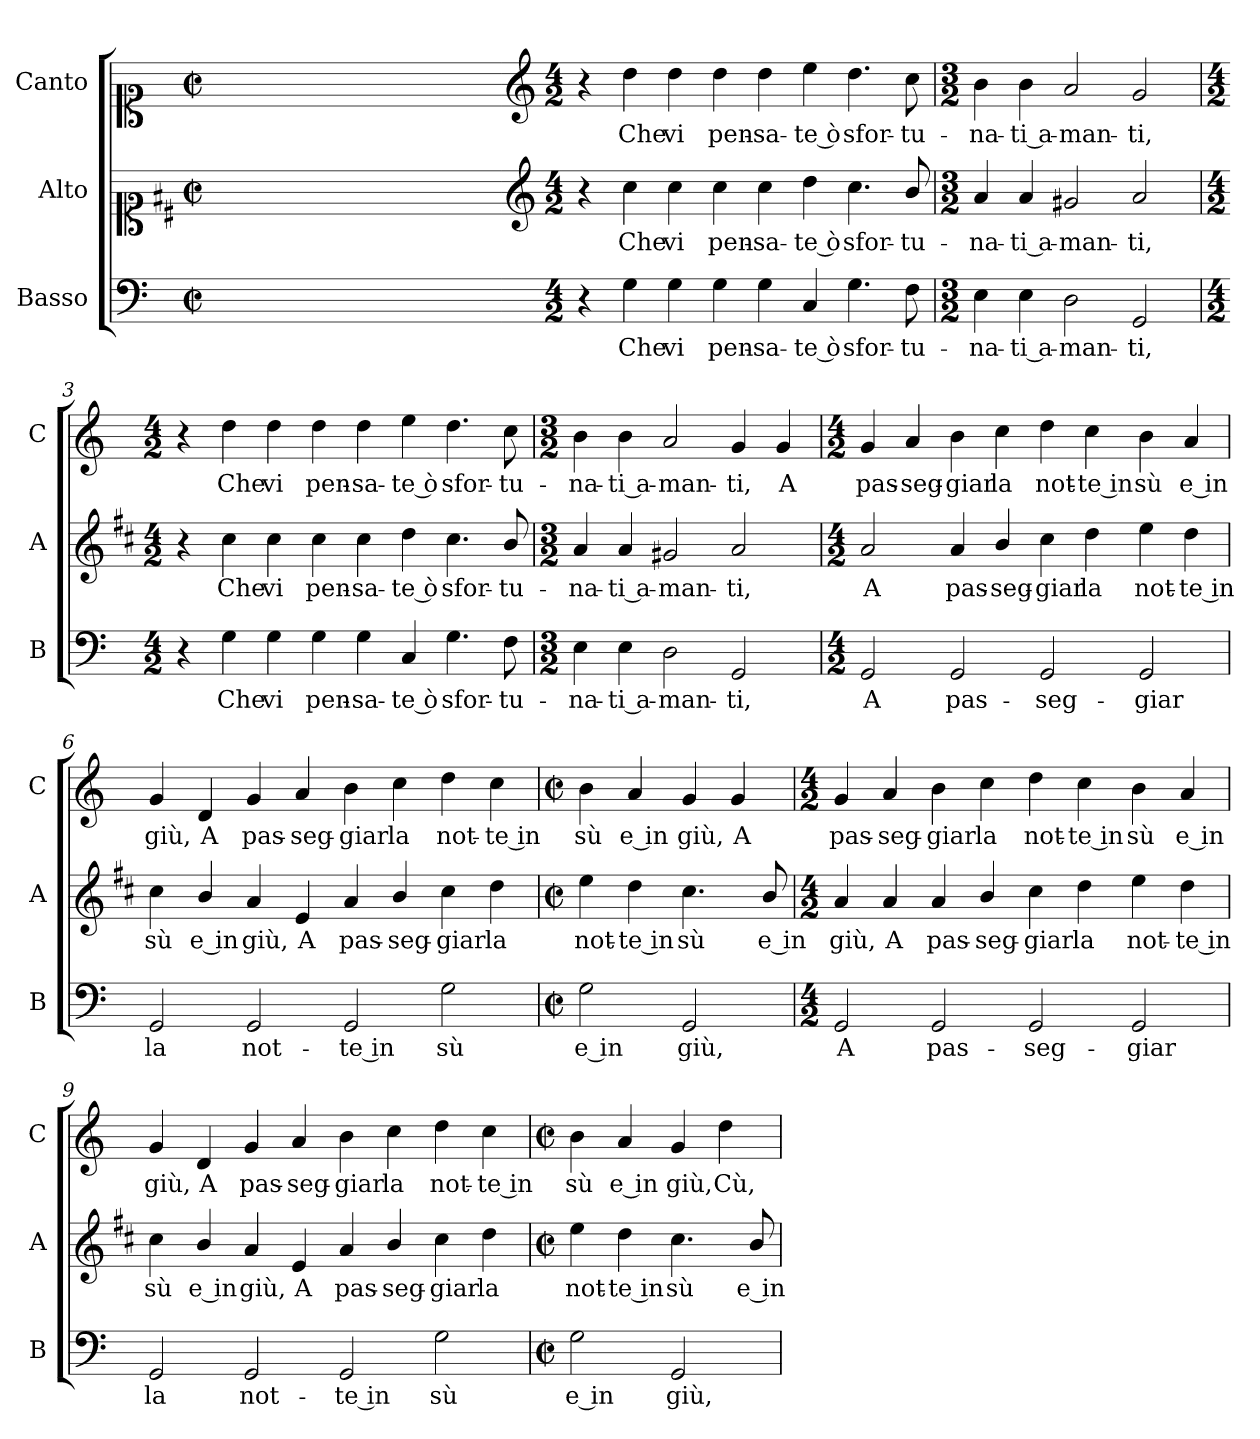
**kern	**text	**kern	**text	**kern	**text
*part3	*part3	*part2	*part2	*part1	*part1
*staff3	*staff3	*staff2	*staff2	*staff1	*staff1
*I"Basso	*	*I"Alto	*	*I"Canto	*
*I'B	*	*I'A	*	*I'C	*
*clefF4	*	*clefC1	*	*clefC1	*
*	*	*ITrd1c2	*	*	*
*k[]	*	*k[]	*	*k[]	*
*C:	*	*C:	*	*C:	*
*M2/2	*	*M2/2	*	*M2/2	*
*met(c|)	*	*met(c|)	*	*met(c|)	*
=	=	=	=	=	=
1ryy	.	1ryy	.	1ryy	.
=1X-	=1X-	=1X-	=1X-	=1X-	=1X-
4ryy	.	4ryy	.	4ryy	.
4ryy	.	4ryy	.	4ryy	.
4ryy	.	4ryy	.	4ryy	.
4ryy	.	4ryy	.	4ryy	.
=1-	=1-	=1-	=1-	=1-	=1-
*	*	*clefG2	*	*clefG2	*
*M4/2	*	*M4/2	*	*M4/2	*
4r	.	4r	.	4r	.
!	!LO:LY:b	!	!LO:LY:b	!	!LO:LY:b
4G\	Che	4b\	Che	4dd\	Che
!	!LO:LY:b	!	!LO:LY:b	!	!LO:LY:b
4G\	vi	4b\	vi	4dd\	vi
!	!LO:LY:b	!	!LO:LY:b	!	!LO:LY:b
4G\	pen-	4b\	pen-	4dd\	pen-
!	!LO:LY:b	!	!LO:LY:b	!	!LO:LY:b
4G\	-sa-	4b\	-sa-	4dd\	-sa-
!	!LO:LY:b	!	!LO:LY:b	!	!LO:LY:b
4C/	-te ò	4cc\	-te ò	4ee\	-te ò
!	!LO:LY:b	!	!LO:LY:b	!	!LO:LY:b
4.G\	sfor-	4.b\	sfor-	4.dd\	sfor-
!	!LO:LY:b	!	!LO:LY:b	!	!LO:LY:b
8F\	-tu-	8a/	-tu-	8cc\	-tu-
=2	=2	=2	=2	=2	=2
*M3/2	*	*M3/2	*	*M3/2	*
!	!LO:LY:b	!	!LO:LY:b	!	!LO:LY:b
4E\	-na-	4g/	-na-	4b\	-na-
!	!LO:LY:b	!	!LO:LY:b	!	!LO:LY:b
4E\	-ti a-	4g/	-ti a-	4b\	-ti a-
!	!LO:LY:b	!	!LO:LY:b	!	!LO:LY:b
2D\	-man-	2f#X/	-man-	2a/	-man-
!	!LO:LY:b	!	!LO:LY:b	!	!LO:LY:b
2GG/	-ti,	2g/	-ti,	2g/	-ti,
=3	=3	=3	=3	=3	=3
*M4/2	*	*M4/2	*	*M4/2	*
4r	.	4r	.	4r	.
!	!LO:LY:b	!	!LO:LY:b	!	!LO:LY:b
4G\	Che	4b\	Che	4dd\	Che
!	!LO:LY:b	!	!LO:LY:b	!	!LO:LY:b
4G\	vi	4b\	vi	4dd\	vi
!	!LO:LY:b	!	!LO:LY:b	!	!LO:LY:b
4G\	pen-	4b\	pen-	4dd\	pen-
!	!LO:LY:b	!	!LO:LY:b	!	!LO:LY:b
4G\	-sa-	4b\	-sa-	4dd\	-sa-
!	!LO:LY:b	!	!LO:LY:b	!	!LO:LY:b
4C/	-te ò	4cc\	-te ò	4ee\	-te ò
!	!LO:LY:b	!	!LO:LY:b	!	!LO:LY:b
4.G\	sfor-	4.b\	sfor-	4.dd\	sfor-
!	!LO:LY:b	!	!LO:LY:b	!	!LO:LY:b
8F\	-tu-	8a/	-tu-	8cc\	-tu-
!!LO:LB:g=z
=4	=4	=4	=4	=4	=4
*M3/2	*	*M3/2	*	*M3/2	*
!	!LO:LY:b	!	!LO:LY:b	!	!LO:LY:b
4E\	-na-	4g/	-na-	4b\	-na-
!	!LO:LY:b	!	!LO:LY:b	!	!LO:LY:b
4E\	-ti a-	4g/	-ti a-	4b\	-ti a-
!	!LO:LY:b	!	!LO:LY:b	!	!LO:LY:b
2D\	-man-	2f#X/	-man-	2a/	-man-
!	!LO:LY:b	!	!LO:LY:b	!	!LO:LY:b
2GG/	-ti,	2g/	-ti,	4g/	-ti,
!	!	!	!	!	!LO:LY:b
.	.	.	.	4g/	A
=5	=5	=5	=5	=5	=5
*M4/2	*	*M4/2	*	*M4/2	*
!	!LO:LY:b	!	!LO:LY:b	!	!LO:LY:b
2GG/	A	2g/	A	4g/	pas-
!	!	!	!	!	!LO:LY:b
.	.	.	.	4a/	-seg-
!	!LO:LY:b	!	!LO:LY:b	!	!LO:LY:b
2GG/	pas-	4g/	pas-	4b\	-giar
!	!	!	!LO:LY:b	!	!LO:LY:b
.	.	4a/	-seg-	4cc\	la
!	!LO:LY:b	!	!LO:LY:b	!	!LO:LY:b
2GG/	-seg-	4b\	-giar	4dd\	not-
!	!	!	!LO:LY:b	!	!LO:LY:b
.	.	4cc\	la	4cc\	-te in
!	!LO:LY:b	!	!LO:LY:b	!	!LO:LY:b
2GG/	-giar	4dd\	not-	4b\	sù
!	!	!	!LO:LY:b	!	!LO:LY:b
.	.	4cc\	-te in	4a/	e in
=6	=6	=6	=6	=6	=6
!	!LO:LY:b	!	!LO:LY:b	!	!LO:LY:b
2GG/	la	4b\	sù	4g/	giù,
!	!	!	!LO:LY:b	!	!LO:LY:b
.	.	4a/	e in	4d/	A
!	!LO:LY:b	!	!LO:LY:b	!	!LO:LY:b
2GG/	not-	4g/	giù,	4g/	pas-
!	!	!	!LO:LY:b	!	!LO:LY:b
.	.	4d/	A	4a/	-seg-
!	!LO:LY:b	!	!LO:LY:b	!	!LO:LY:b
2GG/	-te in	4g/	pas-	4b\	-giar
!	!	!	!LO:LY:b	!	!LO:LY:b
.	.	4a/	-seg-	4cc\	la
!	!LO:LY:b	!	!LO:LY:b	!	!LO:LY:b
2G\	sù	4b\	-giar	4dd\	not-
!	!	!	!LO:LY:b	!	!LO:LY:b
.	.	4cc\	la	4cc\	-te in
=7	=7	=7	=7	=7	=7
*M2/2	*	*M2/2	*	*M2/2	*
*met(c|)	*	*met(c|)	*	*met(c|)	*
!	!LO:LY:b	!	!LO:LY:b	!	!LO:LY:b
2G\	e in	4dd\	not-	4b\	sù
!	!	!	!LO:LY:b	!	!LO:LY:b
.	.	4cc\	-te in	4a/	e in
!	!LO:LY:b	!	!LO:LY:b	!	!LO:LY:b
2GG/	giù,	4.b\	sù	4g/	giù,
!	!	!	!	!	!LO:LY:b
.	.	.	.	4g/	A
!	!	!	!LO:LY:b	!	!
.	.	8a/	e in	.	.
!!LO:LB:g=z
=8	=8	=8	=8	=8	=8
*M4/2	*	*M4/2	*	*M4/2	*
!	!LO:LY:b	!	!LO:LY:b	!	!LO:LY:b
2GG/	A	4g/	giù,	4g/	pas-
!	!	!	!LO:LY:b	!	!LO:LY:b
.	.	4g/	A	4a/	-seg-
!	!LO:LY:b	!	!LO:LY:b	!	!LO:LY:b
2GG/	pas-	4g/	pas-	4b\	-giar
!	!	!	!LO:LY:b	!	!LO:LY:b
.	.	4a/	-seg-	4cc\	la
!	!LO:LY:b	!	!LO:LY:b	!	!LO:LY:b
2GG/	-seg-	4b\	-giar	4dd\	not-
!	!	!	!LO:LY:b	!	!LO:LY:b
.	.	4cc\	la	4cc\	-te in
!	!LO:LY:b	!	!LO:LY:b	!	!LO:LY:b
2GG/	-giar	4dd\	not-	4b\	sù
!	!	!	!LO:LY:b	!	!LO:LY:b
.	.	4cc\	-te in	4a/	e in
=9	=9	=9	=9	=9	=9
!	!LO:LY:b	!	!LO:LY:b	!	!LO:LY:b
2GG/	la	4b\	sù	4g/	giù,
!	!	!	!LO:LY:b	!	!LO:LY:b
.	.	4a/	e in	4d/	A
!	!LO:LY:b	!	!LO:LY:b	!	!LO:LY:b
2GG/	not-	4g/	giù,	4g/	pas-
!	!	!	!LO:LY:b	!	!LO:LY:b
.	.	4d/	A	4a/	-seg-
!	!LO:LY:b	!	!LO:LY:b	!	!LO:LY:b
2GG/	-te in	4g/	pas-	4b\	-giar
!	!	!	!LO:LY:b	!	!LO:LY:b
.	.	4a/	-seg-	4cc\	la
!	!LO:LY:b	!	!LO:LY:b	!	!LO:LY:b
2G\	sù	4b\	-giar	4dd\	not-
!	!	!	!LO:LY:b	!	!LO:LY:b
.	.	4cc\	la	4cc\	-te in
=10	=10	=10	=10	=10	=10
*M2/2	*	*M2/2	*	*M2/2	*
*met(c|)	*	*met(c|)	*	*met(c|)	*
!	!LO:LY:b	!	!LO:LY:b	!	!LO:LY:b
2G\	e in	4dd\	not-	4b\	sù
!	!	!	!LO:LY:b	!	!LO:LY:b
.	.	4cc\	-te in	4a/	e in
!	!LO:LY:b	!	!LO:LY:b	!	!LO:LY:b
2GG/	giù,	4.b\	sù	4g/	giù,
!	!	!	!	!	!LO:LY:b
.	.	.	.	4dd\	Cù,
!	!	!	!LO:LY:b	!	!
.	.	8a/	e in	.	.
=	=	=	=	=	=
*-	*-	*-	*-	*-	*-
